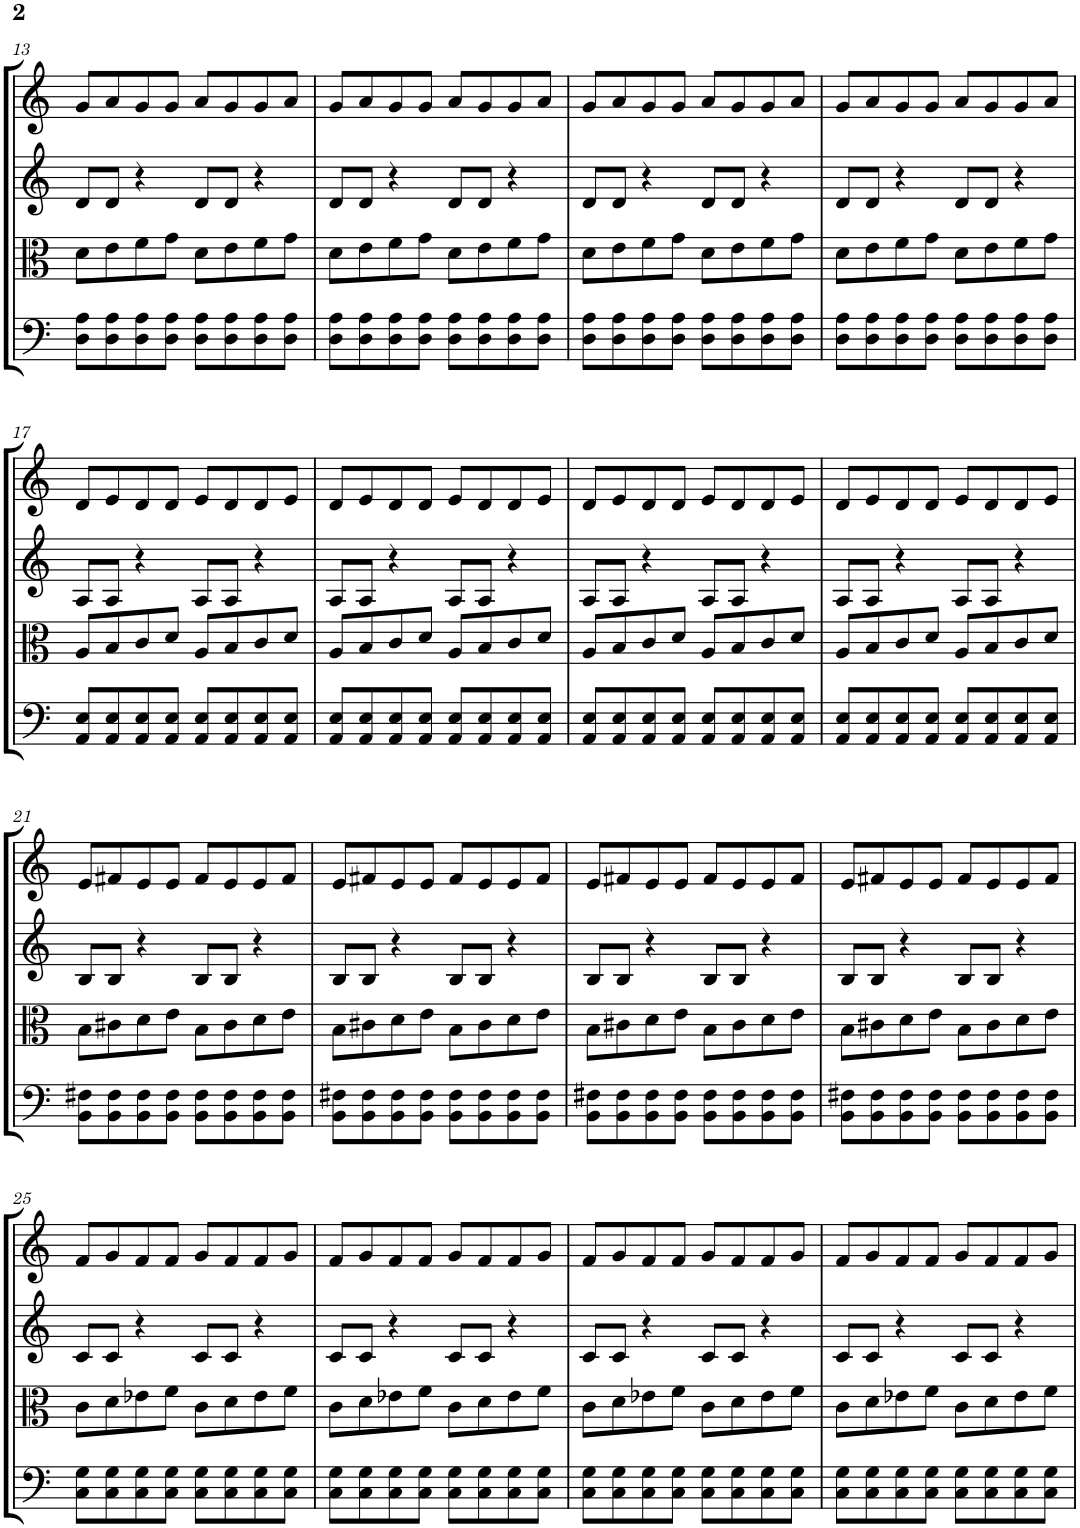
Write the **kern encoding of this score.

**kern	**kern	**kern	**kern
*part4	*part3	*part2	*part1
*staff4	*staff3	*staff2	*staff1
*I"Violoncello	*I"Viola	*I"Violin II	*I"Violin I
*I'Vc	*I'Vla	*I'Vln	*I'Vln
!!LO:PB:g=z
*clefF4	*clefC3	*clefG2	*clefG2
*k[]	*k[]	*k[]	*k[]
*M4/4	*M4/4	*M4/4	*M4/4
=13	=13	=13	=13
8D\ 8A\L	8d\L	8d/L	8g/L
8D\ 8A\	8e\	8d/J	8a/
8D\ 8A\	8f\	4r	8g/
8D\ 8A\J	8g\J	.	8g/J
8D\ 8A\L	8d\L	8d/L	8a/L
8D\ 8A\	8e\	8d/J	8g/
8D\ 8A\	8f\	4r	8g/
8D\ 8A\J	8g\J	.	8a/J
=14	=14	=14	=14
8D\ 8A\L	8d\L	8d/L	8g/L
8D\ 8A\	8e\	8d/J	8a/
8D\ 8A\	8f\	4r	8g/
8D\ 8A\J	8g\J	.	8g/J
8D\ 8A\L	8d\L	8d/L	8a/L
8D\ 8A\	8e\	8d/J	8g/
8D\ 8A\	8f\	4r	8g/
8D\ 8A\J	8g\J	.	8a/J
=15	=15	=15	=15
8D\ 8A\L	8d\L	8d/L	8g/L
8D\ 8A\	8e\	8d/J	8a/
8D\ 8A\	8f\	4r	8g/
8D\ 8A\J	8g\J	.	8g/J
8D\ 8A\L	8d\L	8d/L	8a/L
8D\ 8A\	8e\	8d/J	8g/
8D\ 8A\	8f\	4r	8g/
8D\ 8A\J	8g\J	.	8a/J
=16	=16	=16	=16
8D\ 8A\L	8d\L	8d/L	8g/L
8D\ 8A\	8e\	8d/J	8a/
8D\ 8A\	8f\	4r	8g/
8D\ 8A\J	8g\J	.	8g/J
8D\ 8A\L	8d\L	8d/L	8a/L
8D\ 8A\	8e\	8d/J	8g/
8D\ 8A\	8f\	4r	8g/
8D\ 8A\J	8g\J	.	8a/J
!!LO:LB:g=z
=17	=17	=17	=17
8AA/ 8E/L	8A/L	8A/L	8d/L
8AA/ 8E/	8B/	8A/J	8e/
8AA/ 8E/	8c/	4r	8d/
8AA/ 8E/J	8d/J	.	8d/J
8AA/ 8E/L	8A/L	8A/L	8e/L
8AA/ 8E/	8B/	8A/J	8d/
8AA/ 8E/	8c/	4r	8d/
8AA/ 8E/J	8d/J	.	8e/J
=18	=18	=18	=18
8AA/ 8E/L	8A/L	8A/L	8d/L
8AA/ 8E/	8B/	8A/J	8e/
8AA/ 8E/	8c/	4r	8d/
8AA/ 8E/J	8d/J	.	8d/J
8AA/ 8E/L	8A/L	8A/L	8e/L
8AA/ 8E/	8B/	8A/J	8d/
8AA/ 8E/	8c/	4r	8d/
8AA/ 8E/J	8d/J	.	8e/J
=19	=19	=19	=19
8AA/ 8E/L	8A/L	8A/L	8d/L
8AA/ 8E/	8B/	8A/J	8e/
8AA/ 8E/	8c/	4r	8d/
8AA/ 8E/J	8d/J	.	8d/J
8AA/ 8E/L	8A/L	8A/L	8e/L
8AA/ 8E/	8B/	8A/J	8d/
8AA/ 8E/	8c/	4r	8d/
8AA/ 8E/J	8d/J	.	8e/J
=20	=20	=20	=20
8AA/ 8E/L	8A/L	8A/L	8d/L
8AA/ 8E/	8B/	8A/J	8e/
8AA/ 8E/	8c/	4r	8d/
8AA/ 8E/J	8d/J	.	8d/J
8AA/ 8E/L	8A/L	8A/L	8e/L
8AA/ 8E/	8B/	8A/J	8d/
8AA/ 8E/	8c/	4r	8d/
8AA/ 8E/J	8d/J	.	8e/J
!!LO:LB:g=z
=21	=21	=21	=21
8BB\ 8F#X\L	8B\L	8B/L	8e/L
8BB\ 8F#\	8c#X\	8B/J	8f#X/
8BB\ 8F#\	8d\	4r	8e/
8BB\ 8F#\J	8e\J	.	8e/J
8BB\ 8F#\L	8B\L	8B/L	8f#/L
8BB\ 8F#\	8c#\	8B/J	8e/
8BB\ 8F#\	8d\	4r	8e/
8BB\ 8F#\J	8e\J	.	8f#/J
=22	=22	=22	=22
8BB\ 8F#X\L	8B\L	8B/L	8e/L
8BB\ 8F#\	8c#X\	8B/J	8f#X/
8BB\ 8F#\	8d\	4r	8e/
8BB\ 8F#\J	8e\J	.	8e/J
8BB\ 8F#\L	8B\L	8B/L	8f#/L
8BB\ 8F#\	8c#\	8B/J	8e/
8BB\ 8F#\	8d\	4r	8e/
8BB\ 8F#\J	8e\J	.	8f#/J
=23	=23	=23	=23
8BB\ 8F#X\L	8B\L	8B/L	8e/L
8BB\ 8F#\	8c#X\	8B/J	8f#X/
8BB\ 8F#\	8d\	4r	8e/
8BB\ 8F#\J	8e\J	.	8e/J
8BB\ 8F#\L	8B\L	8B/L	8f#/L
8BB\ 8F#\	8c#\	8B/J	8e/
8BB\ 8F#\	8d\	4r	8e/
8BB\ 8F#\J	8e\J	.	8f#/J
=24	=24	=24	=24
8BB\ 8F#X\L	8B\L	8B/L	8e/L
8BB\ 8F#\	8c#X\	8B/J	8f#X/
8BB\ 8F#\	8d\	4r	8e/
8BB\ 8F#\J	8e\J	.	8e/J
8BB\ 8F#\L	8B\L	8B/L	8f#/L
8BB\ 8F#\	8c#\	8B/J	8e/
8BB\ 8F#\	8d\	4r	8e/
8BB\ 8F#\J	8e\J	.	8f#/J
!!LO:LB:g=z
=25	=25	=25	=25
8C\ 8G\L	8c\L	8c/L	8f/L
8C\ 8G\	8d\	8c/J	8g/
8C\ 8G\	8e-X\	4r	8f/
8C\ 8G\J	8f\J	.	8f/J
8C\ 8G\L	8c\L	8c/L	8g/L
8C\ 8G\	8d\	8c/J	8f/
8C\ 8G\	8e-\	4r	8f/
8C\ 8G\J	8f\J	.	8g/J
=26	=26	=26	=26
8C\ 8G\L	8c\L	8c/L	8f/L
8C\ 8G\	8d\	8c/J	8g/
8C\ 8G\	8e-X\	4r	8f/
8C\ 8G\J	8f\J	.	8f/J
8C\ 8G\L	8c\L	8c/L	8g/L
8C\ 8G\	8d\	8c/J	8f/
8C\ 8G\	8e-\	4r	8f/
8C\ 8G\J	8f\J	.	8g/J
=27	=27	=27	=27
8C\ 8G\L	8c\L	8c/L	8f/L
8C\ 8G\	8d\	8c/J	8g/
8C\ 8G\	8e-X\	4r	8f/
8C\ 8G\J	8f\J	.	8f/J
8C\ 8G\L	8c\L	8c/L	8g/L
8C\ 8G\	8d\	8c/J	8f/
8C\ 8G\	8e-\	4r	8f/
8C\ 8G\J	8f\J	.	8g/J
=28	=28	=28	=28
8C\ 8G\L	8c\L	8c/L	8f/L
8C\ 8G\	8d\	8c/J	8g/
8C\ 8G\	8e-X\	4r	8f/
8C\ 8G\J	8f\J	.	8f/J
8C\ 8G\L	8c\L	8c/L	8g/L
8C\ 8G\	8d\	8c/J	8f/
8C\ 8G\	8e-\	4r	8f/
8C\ 8G\J	8f\J	.	8g/J
=	=	=	=
*-	*-	*-	*-
